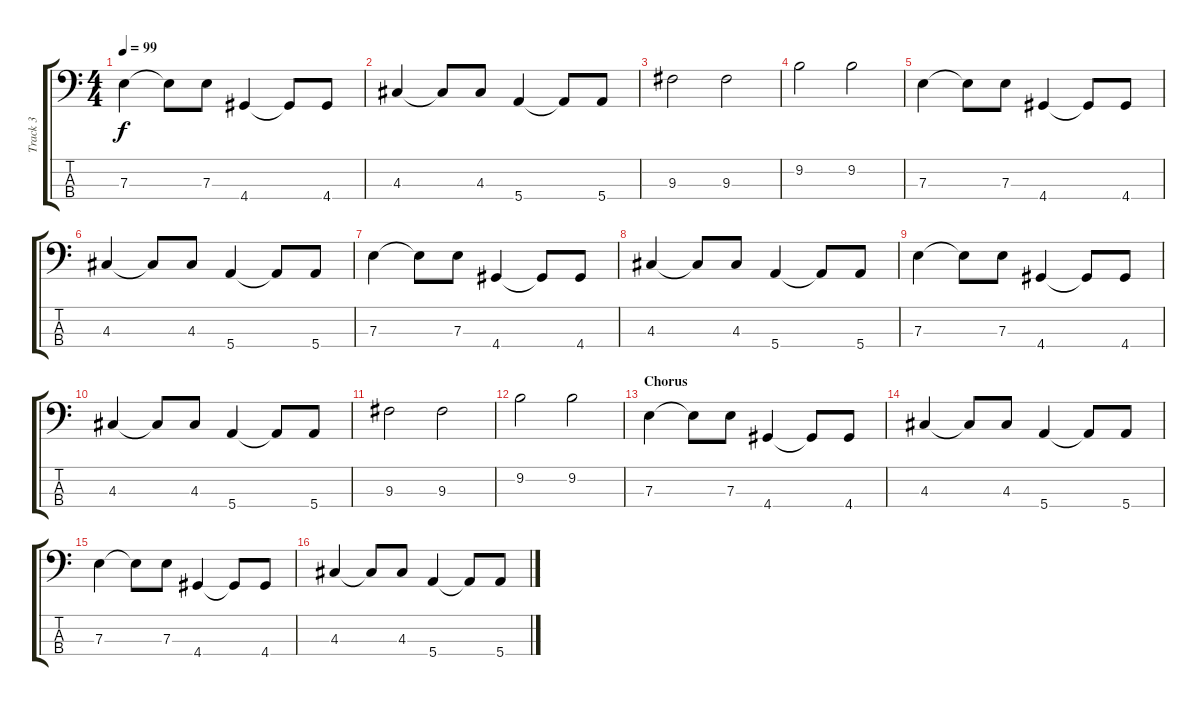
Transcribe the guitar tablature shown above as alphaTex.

\track ("Track 3" "Track 3") {instrument acousticbass}
\staff {score tabs}
\tuning (G2 D2 A1 E1) {hide}
\ts (4 4)
\tempo 99
\clef f4
\ks c
7.3.4{dy f} 7.3{t}.8 7.3.8 4.4.4 4.4{t}.8 4.4.8 |
4.3.4 4.3{t}.8 4.3.8 5.4.4 5.4{t}.8 5.4.8 |
9.3.2 9.3.2 |
9.2.2 9.2.2 |
7.3.4 7.3{t}.8 7.3.8 4.4.4 4.4{t}.8 4.4.8 |
4.3.4 4.3{t}.8 4.3.8 5.4.4 5.4{t}.8 5.4.8 |
7.3.4 7.3{t}.8 7.3.8 4.4.4 4.4{t}.8 4.4.8 |
4.3.4 4.3{t}.8 4.3.8 5.4.4 5.4{t}.8 5.4.8 |
7.3.4 7.3{t}.8 7.3.8 4.4.4 4.4{t}.8 4.4.8 |
4.3.4 4.3{t}.8 4.3.8 5.4.4 5.4{t}.8 5.4.8 |
9.3.2 9.3.2 |
9.2.2 9.2.2 |
\section ("" "Chorus")
7.3.4 7.3{t}.8 7.3.8 4.4.4 4.4{t}.8 4.4.8 |
4.3.4 4.3{t}.8 4.3.8 5.4.4 5.4{t}.8 5.4.8 |
7.3.4 7.3{t}.8 7.3.8 4.4.4 4.4{t}.8 4.4.8 |
4.3.4 4.3{t}.8 4.3.8 5.4.4 5.4{t}.8 5.4.8
